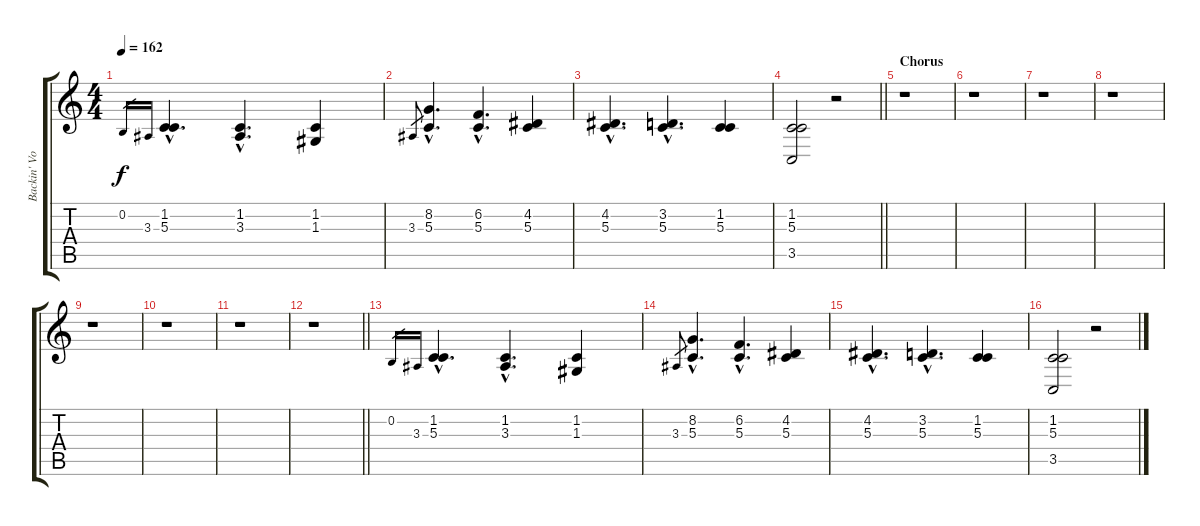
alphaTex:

\track ("Backin' Vocals" "Backin' Vo") {instrument choiraahs}
\staff {score tabs}
\tuning (E4 B3 G3 D3 A2 E2) {hide}
\ts (4 4)
\tempo 162
\clef g2
\ks c
0.2.16{gr dy f} 3.3.16{gr} (1.2{hac} 5.3{hac}).4{d} (1.2{hac} 3.3{hac}).4{d} (1.2 1.3).4 |
3.3.8{gr} (8.2{hac} 5.3{hac}).4{d} (6.2{hac} 5.3{hac}).4{d} (4.2 5.3).4 |
(4.2{hac} 5.3{hac}).4{d} (3.2{hac} 5.3{hac}).4{d} (1.2 5.3).4 |
\barLineRight lightlight
(1.2 5.3 3.5).2 r.2 |
\section ("" "Chorus")
r.1 |
r.1 |
r.1 |
r.1 |
r.1 |
r.1 |
r.1 |
\barLineRight lightlight
r.1 |
0.2.16{gr} 3.3.16{gr} (1.2{hac} 5.3{hac}).4{d} (1.2{hac} 3.3{hac}).4{d} (1.2 1.3).4 |
3.3.8{gr} (8.2{hac} 5.3{hac}).4{d} (6.2{hac} 5.3{hac}).4{d} (4.2 5.3).4 |
(4.2{hac} 5.3{hac}).4{d} (3.2{hac} 5.3{hac}).4{d} (1.2 5.3).4 |
(1.2 5.3 3.5).2 r.2
